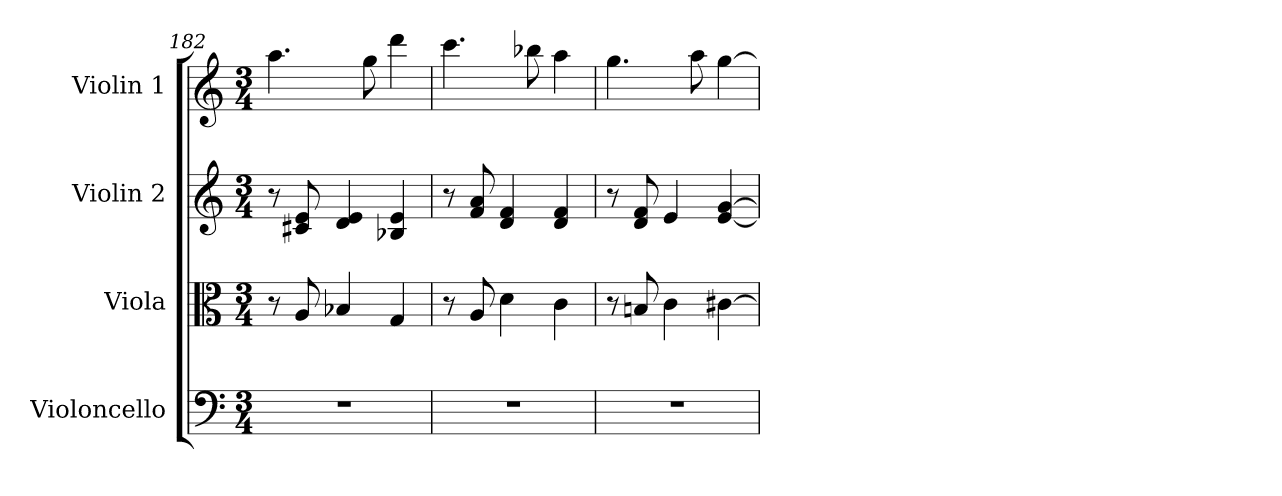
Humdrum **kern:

**kern	**kern	**kern	**kern
*part4	*part3	*part2	*part1
*staff4	*staff3	*staff2	*staff1
*I"Violoncello	*I"Viola	*I"Violin 2	*I"Violin 1
*I'Vc	*I'Vla	*I'Vln	*I'Vln
*clefF4	*clefC3	*clefG2	*clefG2
*k[]	*k[]	*k[]	*k[]
*M3/4	*M3/4	*M3/4	*M3/4
=182	=182	=182	=182
2.r	8r	8r	4.aa\
.	8A/	8c#X/ 8e/	.
.	4B-X/	4d/ 4e/	.
.	.	.	8gg\
.	4G/	4B-X/ 4e/	4ddd\
=183	=183	=183	=183
2.r	8r	8r	4.ccc\
.	8A/	8f/ 8a/	.
.	4d\	4d/ 4f/	.
.	.	.	8bb-X\
.	4c\	4d/ 4f/	4aa\
=184	=184	=184	=184
2.r	8r	8r	4.gg\
.	8Bn/	8d/ 8f/	.
.	4c\	4e/	.
.	.	.	8aa\
.	[4c#X\	[4e/ [4g/	[4gg\
=	=	=	=
*-	*-	*-	*-
